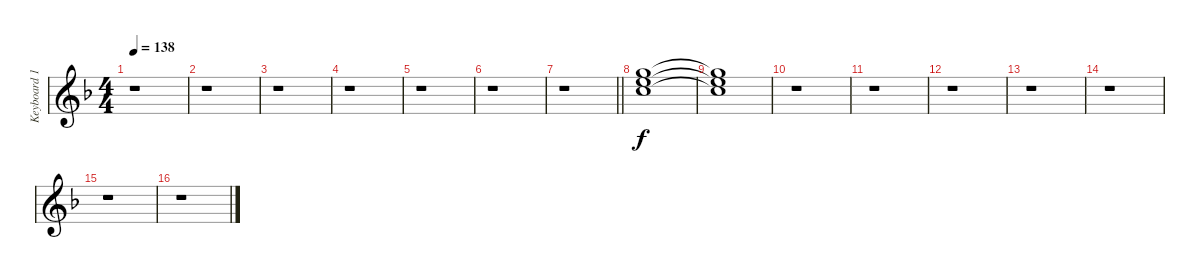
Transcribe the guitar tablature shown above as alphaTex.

\track ("Keyboard 1" "Keyboard 1") {instrument stringensemble1}
\staff {score}
\tuning (E4 B3 G3 D3 A2 E2) {hide}
\ts (4 4)
\tempo 138
\clef g2
\ks f
r.1{dy f} |
r.1 |
r.1 |
r.1 |
r.1 |
r.1 |
\barLineRight lightlight
r.1 |
(15.1 17.2 17.3).1{instrument stringensemble1} |
(15.1{t} 17.2{t} 17.3{t}).1{volume 0} |
r.1 |
r.1 |
r.1 |
r.1 |
r.1 |
r.1 |
r.1
